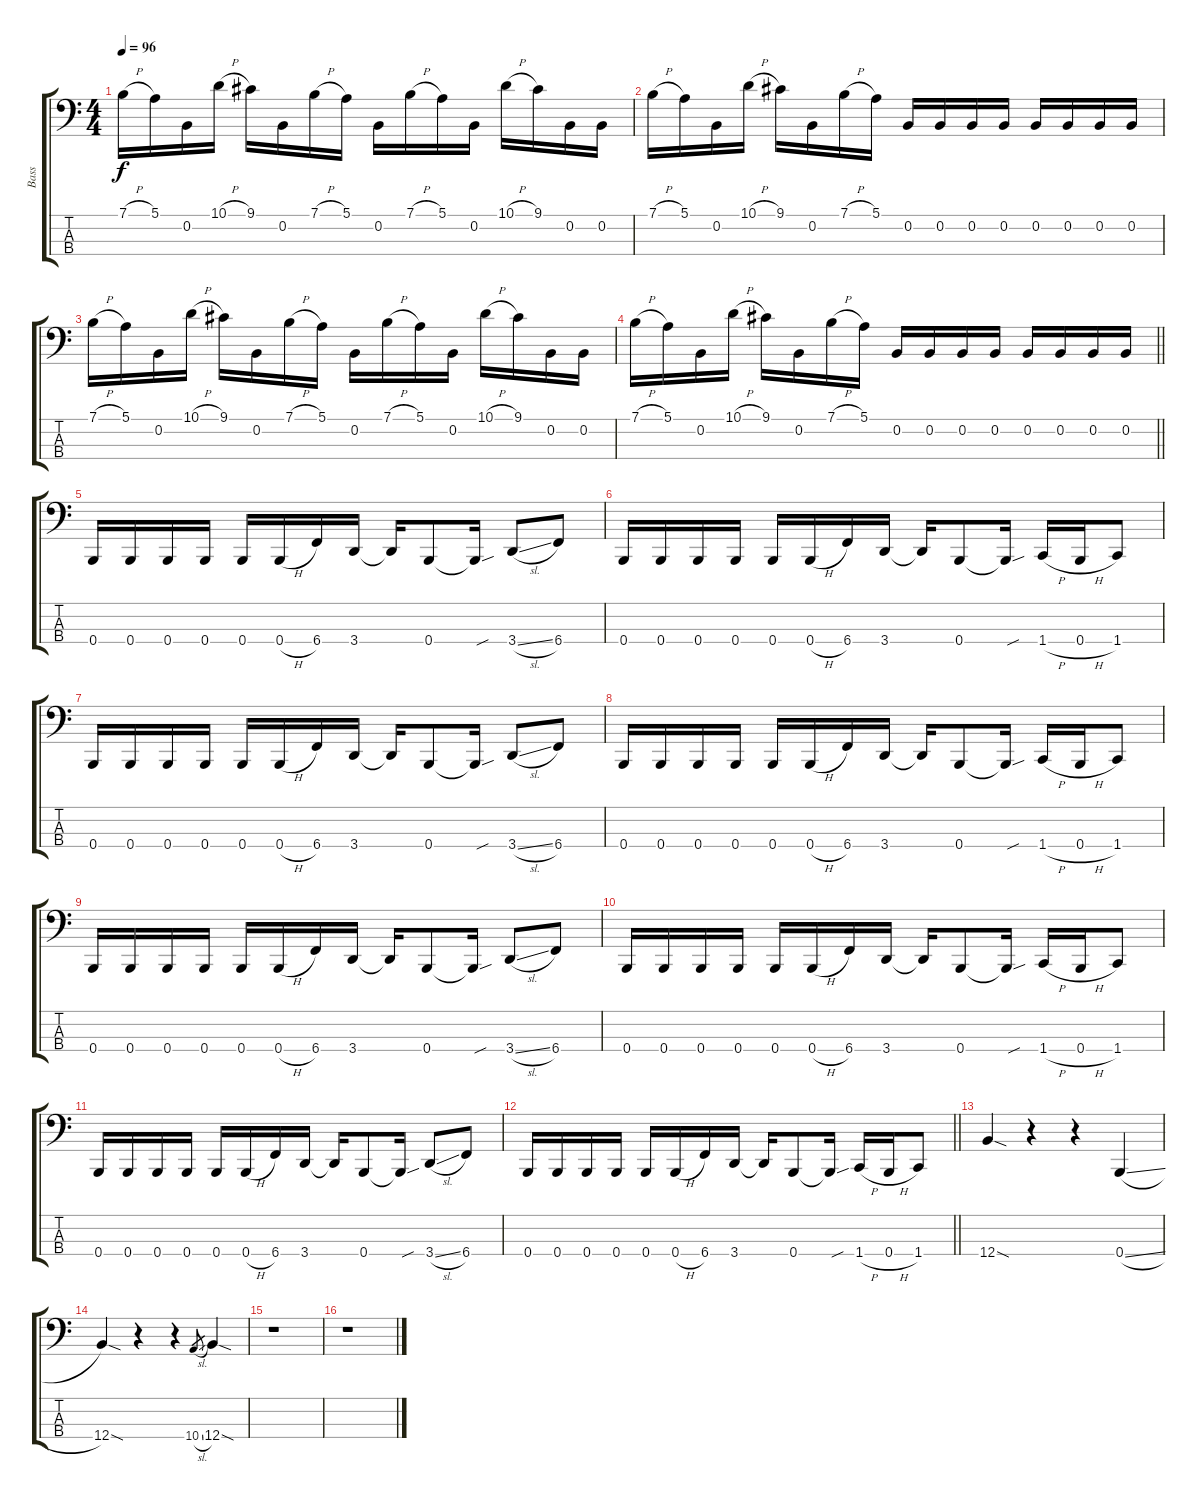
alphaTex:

\track ("Bass" "Bass") {instrument electricbasspick}
\staff {score tabs}
\tuning (E2 B1 Gb1 B0) {hide}
\ts (4 4)
\tempo 96
\clef f4
\ks c
7.1{h}.16{dy f} 5.1.16 0.2.16 10.1{h}.16 9.1.16 0.2.16 7.1{h}.16 5.1.16 0.2.16 7.1{h}.16 5.1.16 0.2.16 10.1{h}.16 9.1.16 0.2.16 0.2.16 |
7.1{h}.16 5.1.16 0.2.16 10.1{h}.16 9.1.16 0.2.16 7.1{h}.16 5.1.16 0.2.16 0.2.16 0.2.16 0.2.16 0.2.16 0.2.16 0.2.16 0.2.16 |
7.1{h}.16 5.1.16 0.2.16 10.1{h}.16 9.1.16 0.2.16 7.1{h}.16 5.1.16 0.2.16 7.1{h}.16 5.1.16 0.2.16 10.1{h}.16 9.1.16 0.2.16 0.2.16 |
\barLineRight lightlight
7.1{h}.16 5.1.16 0.2.16 10.1{h}.16 9.1.16 0.2.16 7.1{h}.16 5.1.16 0.2.16 0.2.16 0.2.16 0.2.16 0.2.16 0.2.16 0.2.16 0.2.16 |
0.4.16 0.4.16 0.4.16 0.4.16 0.4.16 0.4{h}.16 6.4.16 3.4.16 3.4{t}.16 0.4.8 0.4{sou t}.16 3.4{sl}.8 6.4.8 |
0.4.16 0.4.16 0.4.16 0.4.16 0.4.16 0.4{h}.16 6.4.16 3.4.16 3.4{t}.16 0.4.8 0.4{sou t}.16 1.4{h}.16 0.4{h}.16 1.4.8 |
0.4.16 0.4.16 0.4.16 0.4.16 0.4.16 0.4{h}.16 6.4.16 3.4.16 3.4{t}.16 0.4.8 0.4{sou t}.16 3.4{sl}.8 6.4.8 |
0.4.16 0.4.16 0.4.16 0.4.16 0.4.16 0.4{h}.16 6.4.16 3.4.16 3.4{t}.16 0.4.8 0.4{sou t}.16 1.4{h}.16 0.4{h}.16 1.4.8 |
0.4.16 0.4.16 0.4.16 0.4.16 0.4.16 0.4{h}.16 6.4.16 3.4.16 3.4{t}.16 0.4.8 0.4{sou t}.16 3.4{sl}.8 6.4.8 |
0.4.16 0.4.16 0.4.16 0.4.16 0.4.16 0.4{h}.16 6.4.16 3.4.16 3.4{t}.16 0.4.8 0.4{sou t}.16 1.4{h}.16 0.4{h}.16 1.4.8 |
0.4.16 0.4.16 0.4.16 0.4.16 0.4.16 0.4{h}.16 6.4.16 3.4.16 3.4{t}.16 0.4.8 0.4{sou t}.16 3.4{sl}.8 6.4.8 |
\barLineRight lightlight
0.4.16 0.4.16 0.4.16 0.4.16 0.4.16 0.4{h}.16 6.4.16 3.4.16 3.4{t}.16 0.4.8 0.4{sou t}.16 1.4{h}.16 0.4{h}.16 1.4.8 |
12.4{sod}.4 r.4 r.4 0.4{sl}.4 |
12.4{sod}.4 r.4 r.4 10.4{sl}.8{gr} 12.4{sod}.4 |
r.1 |
r.1
